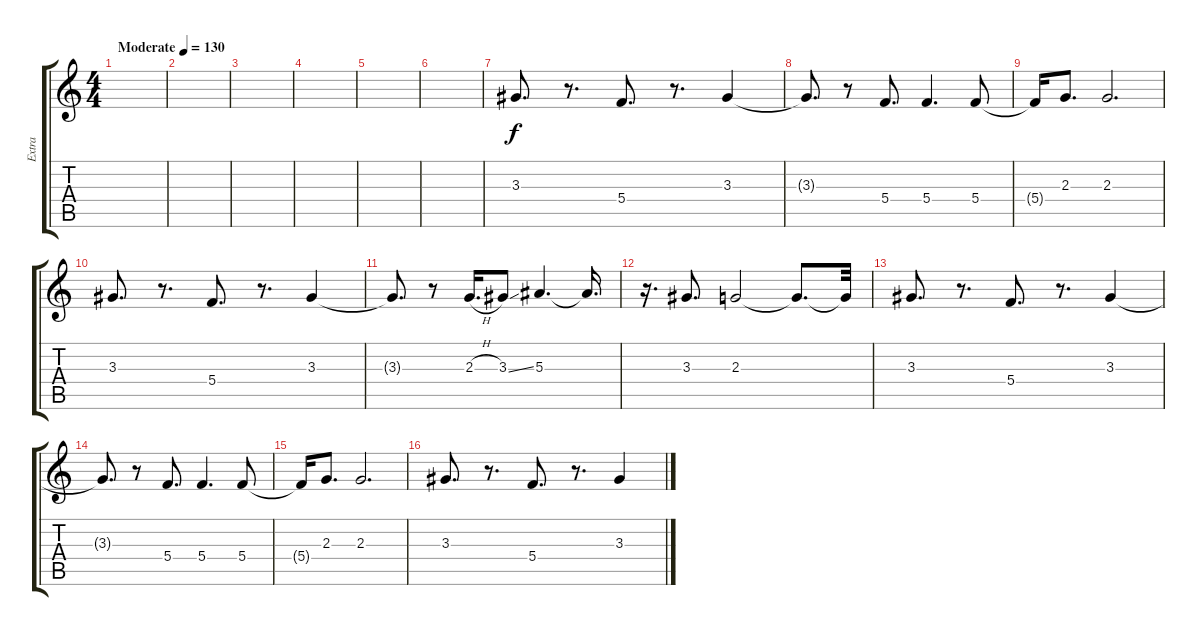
\track ("Extra" "Extra") {instrument acousticguitarsteel}
\staff {score tabs}
\tuning (D4 A3 F3 C3 G2 C2) {hide}
\ts (4 4)
\tempo (130 "Moderate")
\clef g2
\ks c
|
|
|
|
|
|
3.3.8{d} r.8{d} 5.4.8{d} r.8{d} 3.3.4 |
3.3{t}.8{d} r.8 5.4.8{d} 5.4.4{d} 5.4.8 |
5.4{t}.16 2.3.8{d} 2.3.2{d} |
3.3.8{d} r.8{d} 5.4.8{d} r.8{d} 3.3.4 |
3.3{t}.8{d} r.8 2.3{h}.16{d} 3.3{ss}.8 5.3.4{d} 5.3{t}.16{d} |
r.16{d} 3.3.8{d} 2.3.2 2.3{t}.8{d} 2.3{t}.32 |
3.3.8{d} r.8{d} 5.4.8{d} r.8{d} 3.3.4 |
3.3{t}.8{d} r.8 5.4.8{d} 5.4.4{d} 5.4.8 |
5.4{t}.16 2.3.8{d} 2.3.2{d} |
3.3.8{d} r.8{d} 5.4.8{d} r.8{d} 3.3.4
